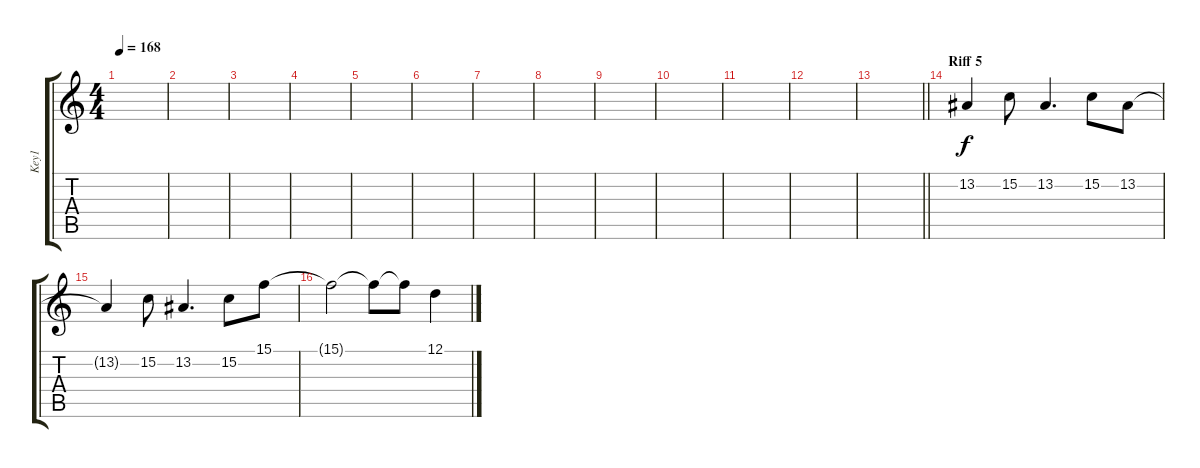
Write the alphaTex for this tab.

\track ("Key1" "Key1") {instrument stringensemble1}
\staff {score tabs}
\tuning (D4 A3 F3 C3 G2 D2) {hide}
\ts (4 4)
\tempo 168
\clef g2
\ks c
|
|
|
|
|
|
|
|
|
|
|
|
\barLineRight lightlight
|
\section ("" "Riff 5")
13.2.4 15.2.8 13.2.4{d} 15.2.8 13.2.8 |
13.2{t}.4 15.2.8 13.2.4{d} 15.2.8 15.1.8 |
15.1{t}.2 15.1{t}.8 15.1{t}.8 12.1.4
